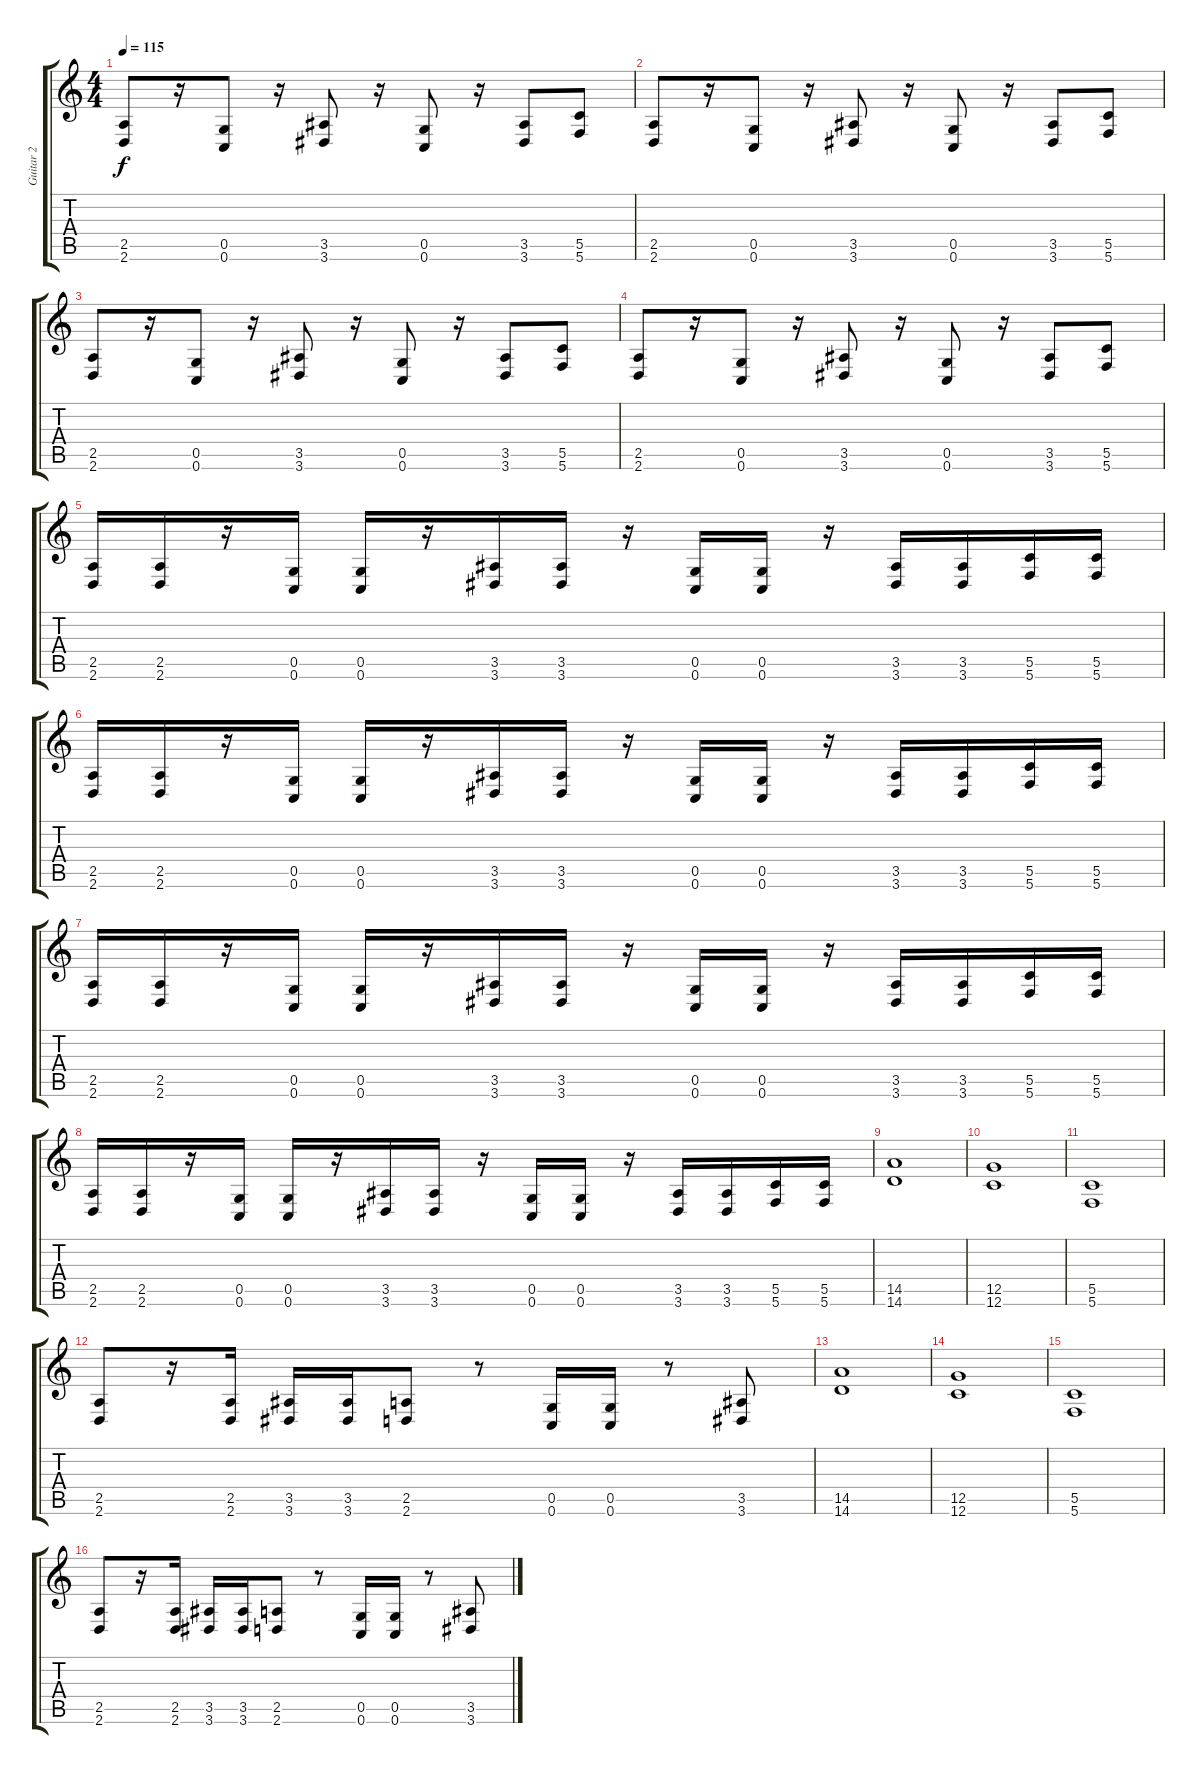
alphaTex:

\track ("Guitar 2" "Guitar 2") {instrument distortionguitar}
\staff {score tabs}
\tuning (D4 A3 F3 C3 G2 C2) {hide}
\ts (4 4)
\tempo 115
\clef g2
\ks c
(2.5 2.6).8{dy f} r.16 (0.5 0.6).8 r.16 (3.5 3.6).8 r.16 (0.5 0.6).8 r.16 (3.5 3.6).8 (5.5 5.6).8 |
(2.5 2.6).8 r.16 (0.5 0.6).8 r.16 (3.5 3.6).8 r.16 (0.5 0.6).8 r.16 (3.5 3.6).8 (5.5 5.6).8 |
(2.5 2.6).8 r.16 (0.5 0.6).8 r.16 (3.5 3.6).8 r.16 (0.5 0.6).8 r.16 (3.5 3.6).8 (5.5 5.6).8 |
(2.5 2.6).8 r.16 (0.5 0.6).8 r.16 (3.5 3.6).8 r.16 (0.5 0.6).8 r.16 (3.5 3.6).8 (5.5 5.6).8 |
(2.5 2.6).16 (2.5 2.6).16 r.16 (0.5 0.6).16 (0.5 0.6).16 r.16 (3.5 3.6).16 (3.5 3.6).16 r.16 (0.5 0.6).16 (0.5 0.6).16 r.16 (3.5 3.6).16 (3.5 3.6).16 (5.5 5.6).16 (5.5 5.6).16 |
(2.5 2.6).16 (2.5 2.6).16 r.16 (0.5 0.6).16 (0.5 0.6).16 r.16 (3.5 3.6).16 (3.5 3.6).16 r.16 (0.5 0.6).16 (0.5 0.6).16 r.16 (3.5 3.6).16 (3.5 3.6).16 (5.5 5.6).16 (5.5 5.6).16 |
(2.5 2.6).16 (2.5 2.6).16 r.16 (0.5 0.6).16 (0.5 0.6).16 r.16 (3.5 3.6).16 (3.5 3.6).16 r.16 (0.5 0.6).16 (0.5 0.6).16 r.16 (3.5 3.6).16 (3.5 3.6).16 (5.5 5.6).16 (5.5 5.6).16 |
(2.5 2.6).16 (2.5 2.6).16 r.16 (0.5 0.6).16 (0.5 0.6).16 r.16 (3.5 3.6).16 (3.5 3.6).16 r.16 (0.5 0.6).16 (0.5 0.6).16 r.16 (3.5 3.6).16 (3.5 3.6).16 (5.5 5.6).16 (5.5 5.6).16 |
(14.5 14.6).1 |
(12.5 12.6).1 |
(5.5 5.6).1 |
(2.5 2.6).8 r.16 (2.5 2.6).16 (3.5 3.6).16 (3.5 3.6).16 (2.5 2.6).8 r.8 (0.5 0.6).16 (0.5 0.6).16 r.8 (3.5 3.6).8 |
(14.5 14.6).1 |
(12.5 12.6).1 |
(5.5 5.6).1 |
(2.5 2.6).8 r.16 (2.5 2.6).16 (3.5 3.6).16 (3.5 3.6).16 (2.5 2.6).8 r.8 (0.5 0.6).16 (0.5 0.6).16 r.8 (3.5 3.6).8
